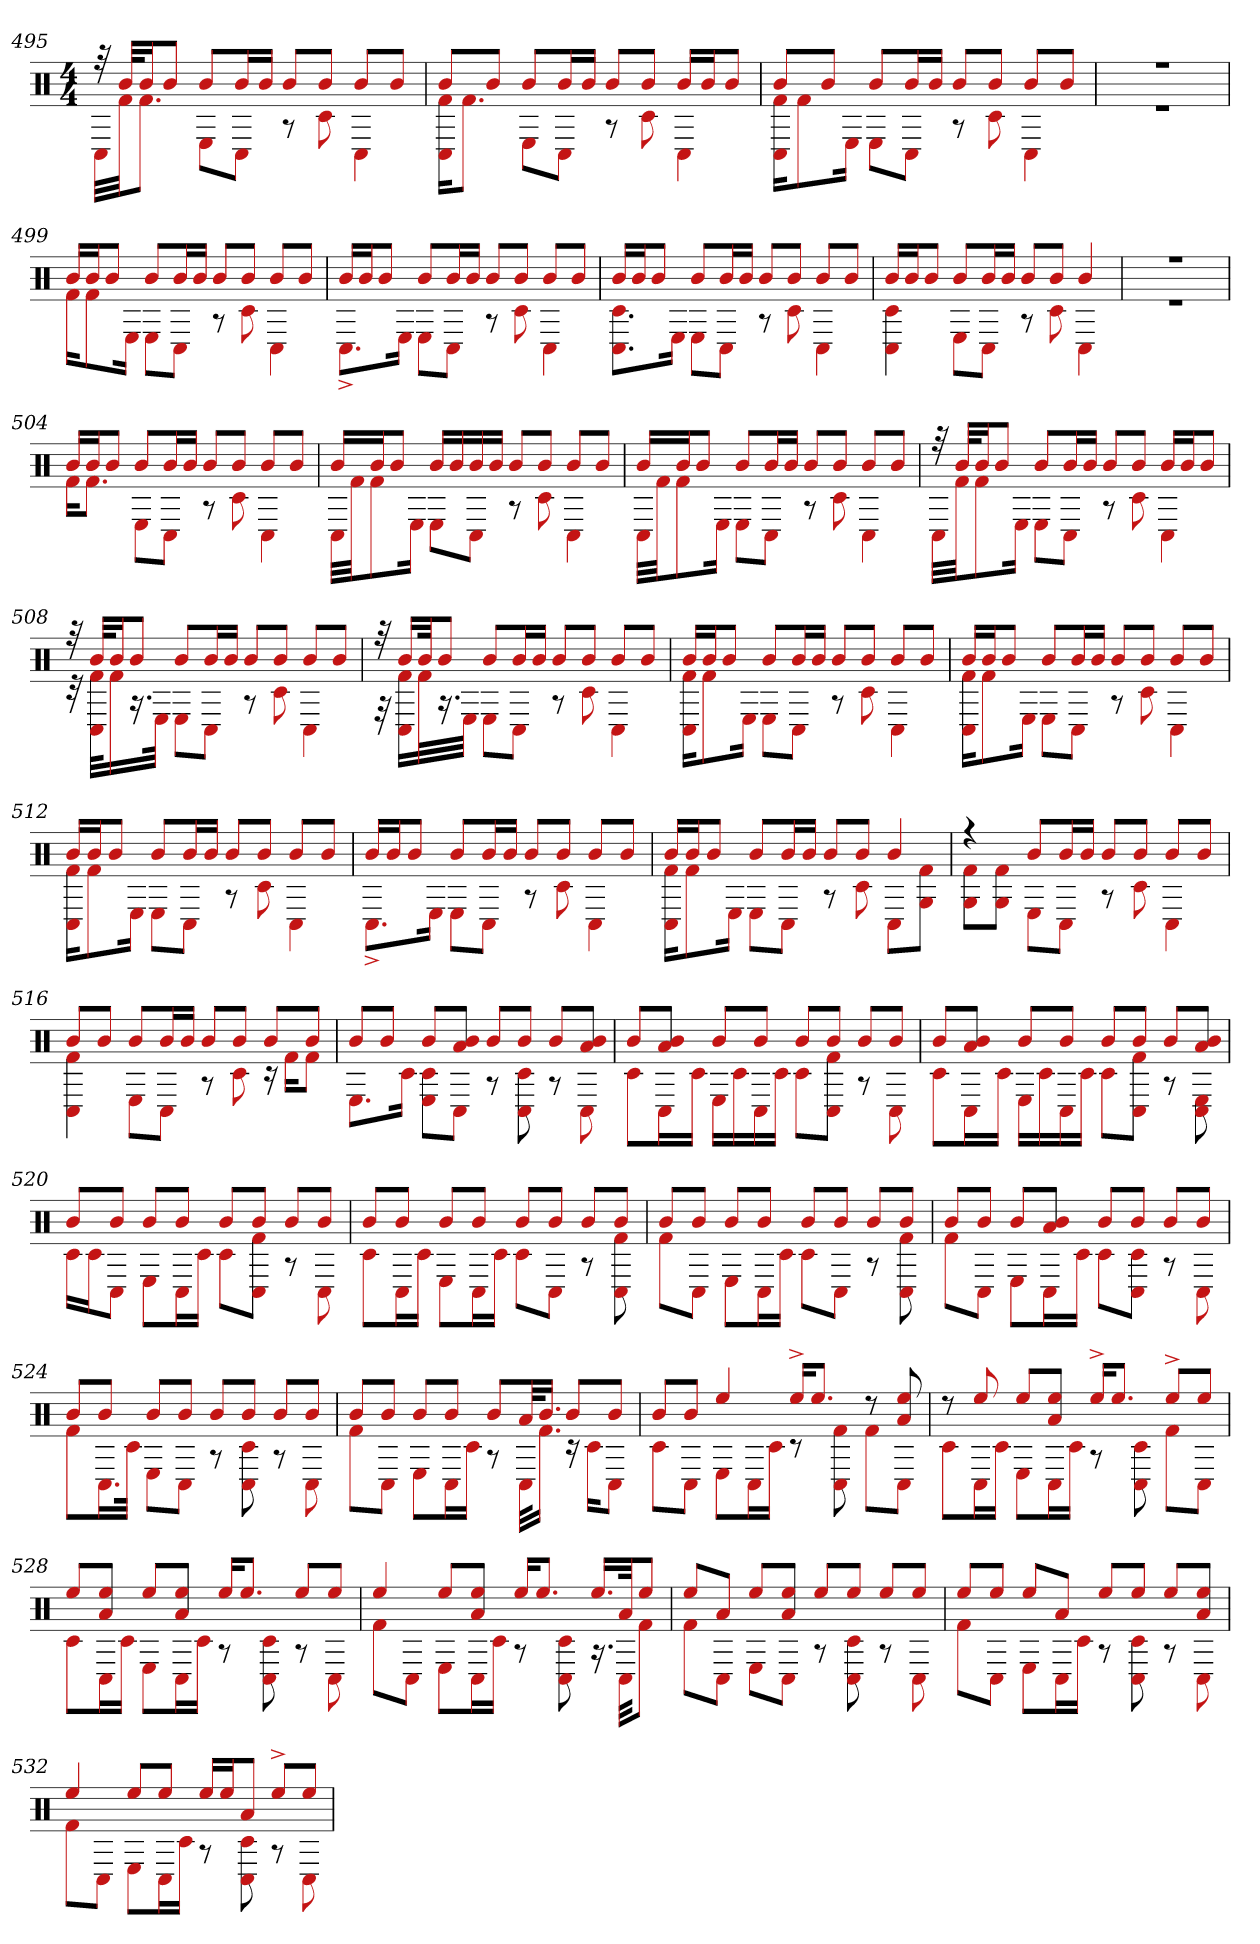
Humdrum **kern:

**kern
*part1
*staff1
*clefX
*k[]
*M4/4
=495
*^
32r	32C#LLL
32bKLL	32f#JJ
16bJ	8.f#J
8bJ	.
8bL	8EL
16bL	8C#J
16bJJ	.
8bL	8r
8bJ	8c#
8bL	4C#
8bJ	.
=496	=496
8bL	16C# 16f#KL
.	8.f#J
8bJ	.
8bL	8EL
16bL	8C#J
16bJJ	.
8bL	8r
8bJ	8c#
16bLL	4C#
16bJ	.
8bJ	.
=497	=497
8bL	16C# 16f#KL
.	8f#
8bJ	.
.	16EJk
8bL	8EL
16bL	8C#J
16bJJ	.
8bL	8r
8bJ	8c#
8bL	4C#
8bJ	.
=498	=498
1r	1r
=499	=499
16bLL	16f#KL
16bJ	8f#
8bJ	.
.	16EJk
8bL	8EL
16bL	8C#J
16bJJ	.
8bL	8r
8bJ	8c#
8bL	4C#
8bJ	.
=500	=500
16bLL	8.C#^L
16bJ	.
8bJ	.
.	16EJk
8bL	8EL
16bL	8C#J
16bJJ	.
8bL	8r
8bJ	8c#
8bL	4C#
8bJ	.
=501	=501
16bLL	8.C# 8.c#L
16bJ	.
8bJ	.
.	16EJk
8bL	8EL
16bL	8C#J
16bJJ	.
8bL	8r
8bJ	8c#
8bL	4C#
8bJ	.
=502	=502
16bLL	4C# 4c#
16bJ	.
8bJ	.
8bL	8EL
16bL	8C#J
16bJJ	.
8bL	8r
8bJ	8c#
4b	4C#
=503	=503
1r	1r
=504	=504
16bLL	16f#KL
16bJ	8.f#J
8bJ	.
8bL	8EL
16bL	8C#J
16bJJ	.
8bL	8r
8bJ	8c#
8bL	4C#
8bJ	.
=505	=505
16bLL	32C#LLL
.	32f#JJ
16bJ	8f#
8bJ	.
.	16EJk
16bLL	8EL
16b	.
16b	8C#J
16bJJ	.
8bL	8r
8bJ	8c#
8bL	4C#
8bJ	.
=506	=506
16bLL	32C#LLL
.	32f#JJ
16bJ	8f#
8bJ	.
.	16EJk
8bL	8EL
16bL	8C#J
16bJJ	.
8bL	8r
8bJ	8c#
8bL	4C#
8bJ	.
=507	=507
32r	32C#LLL
32bKLL	32f#JJ
16bJ	8f#
8bJ	.
.	16EJk
8bL	8EL
16bL	8C#J
16bJJ	.
8bL	8r
8bJ	8c#
16bLL	4C#
16bJ	.
8bJ	.
=508	=508
32r	32r
32bKLL	32C# 32f#KLL
16bJ	16f#
8bJ	16.r
.	32EJJk
8bL	8EL
16bL	8C#J
16bJJ	.
8bL	8r
8bJ	8c#
8bL	4C#
8bJ	.
=509	=509
32r	32r
16bLL	16C# 16f#LL
32bJk	32f#L
8bJ	16.r
.	32EJJJ
8bL	8EL
16bL	8C#J
16bJJ	.
8bL	8r
8bJ	8c#
8bL	4C#
8bJ	.
=510	=510
16bLL	16C# 16f#KL
16bJ	8f#
8bJ	.
.	16EJk
8bL	8EL
16bL	8C#J
16bJJ	.
8bL	8r
8bJ	8c#
8bL	4C#
8bJ	.
=511	=511
16bLL	16C# 16f#KL
16bJ	8f#
8bJ	.
.	16EJk
8bL	8EL
16bL	8C#J
16bJJ	.
8bL	8r
8bJ	8c#
8bL	4C#
8bJ	.
=512	=512
16bLL	16C# 16f#KL
16bJ	8f#
8bJ	.
.	16EJk
8bL	8EL
16bL	8C#J
16bJJ	.
8bL	8r
8bJ	8c#
8bL	4C#
8bJ	.
=513	=513
16bLL	8.C#^L
16bJ	.
8bJ	.
.	16EJk
8bL	8EL
16bL	8C#J
16bJJ	.
8bL	8r
8bJ	8c#
8bL	4C#
8bJ	.
=514	=514
16bLL	16C# 16f#KL
16bJ	8f#
8bJ	.
.	16EJk
8bL	8EL
16bL	8C#J
16bJJ	.
8bL	8r
8bJ	8c#
4b	8C#L
.	8f# 8GJ
=515	=515
4r	8G 8f#L
.	8G 8f#J
8bL	8EL
16bL	8C#J
16bJJ	.
8bL	8r
8bJ	8c#
8bL	4C#
8bJ	.
=516	=516
8bL	4C# 4f#
8bJ	.
8bL	8EL
16bL	8C#J
16bJJ	.
8bL	8r
8bJ	8c#
8bL	16r
.	16f#KL
8bJ	8f#J
=517	=517
8bL	8.EL
8bJ	.
.	16c#Jk
8bL	8c# 8EL
8a 8bJ	8C#J
8bL	8r
8bJ	8C# 8c#
8bL	8r
8a 8bJ	8C#
=518	=518
8bL	8c#L
8a 8bJ	16C#L
.	16c#JJ
8bL	16ELL
.	16c#
8bJ	16C#
.	16c#JJ
8bL	8c#L
8bJ	8C# 8f#J
8bL	8r
8bJ	8C#
=519	=519
8bL	8c#L
8a 8bJ	16C#L
.	16c#JJ
8bL	16ELL
.	16c#
8bJ	16C#
.	16c#JJ
8bL	8c#L
8bJ	8C# 8f#J
8bL	8r
8a 8bJ	8C# 8E
=520	=520
8bL	16c#LL
.	16c#J
8bJ	8C#J
8bL	8EL
8bJ	16C#L
.	16c#JJ
8bL	8c#L
8bJ	8C# 8f#J
8bL	8r
8bJ	8C#
=521	=521
8bL	8c#L
8bJ	16C#L
.	16c#JJ
8bL	8EL
8bJ	16C#L
.	16c#JJ
8bL	8c#L
8bJ	8C#J
8bL	8r
8bJ	8C# 8f#
=522	=522
8bL	8f#L
8bJ	8C#J
8bL	8EL
8bJ	16C#L
.	16c#JJ
8bL	8c#L
8bJ	8C#J
8bL	8r
8bJ	8C# 8f#
=523	=523
8bL	8f#L
8bJ	8C#J
8bL	8EL
8a 8bJ	16C#L
.	16c#JJ
8bL	8c#L
8bJ	8C# 8c#J
8bL	8r
8bJ	8C#
=524	=524
8bL	8f#L
8bJ	16.C#L
.	32c#JJk
8bL	8EL
8bJ	8C#J
8bL	8r
8bJ	8C# 8c#
8bL	8r
8bJ	8C#
=525	=525
8bL	8f#L
8bJ	8C#J
8bL	8EL
8bJ	16C#L
.	16c#JJ
8bL	8r
32akL	32C#KLL
16.bJJ	16.f#JJ
8bL	16r
.	16c#KL
8bJ	8C#J
=526	=526
8bL	8c#L
8bJ	8C#J
4ee	8EL
.	16C#L
.	16c#JJ
16ee^KL	8r
8.eeJ	.
.	8C# 8f#
8r	8f#L
8a 8ee	8C#J
=527	=527
8r	8c#L
8ee	16C#L
.	16c#JJ
8eeL	8EL
8a 8eeJ	16C#L
.	16c#JJ
16ee^KL	8r
8.eeJ	.
.	8c# 8C#
8ee^L	8f#L
8eeJ	8C#J
=528	=528
8eeL	8c#L
8a 8eeJ	16C#L
.	16c#JJ
8eeL	8EL
8a 8eeJ	16C#L
.	16c#JJ
16eeKL	8r
8.eeJ	.
.	8C# 8c#
8eeL	8r
8eeJ	8C#
=529	=529
4ee	8f#L
.	8C#J
8eeL	8EL
8a 8eeJ	16C#L
.	16c#JJ
16eeKL	8r
8.eeJ	.
.	8c# 8C#
16.eeLL	16.r
32aJk	32C#KKL
8eeJ	8f#J
=530	=530
8eeL	8f#L
8aJ	8C#J
8eeL	8EL
8a 8eeJ	8C#J
8eeL	8r
8eeJ	8C# 8c#
8eeL	8r
8eeJ	8C#
=531	=531
8eeL	8f#L
8eeJ	8C#J
8eeL	8EL
8aJ	16C#L
.	16c#JJ
8eeL	8r
8eeJ	8C# 8c#
8eeL	8r
8a 8eeJ	8C#
=532	=532
4ee	8f#L
.	8C#J
8eeL	8EL
8eeJ	16C#L
.	16c#JJ
16eeLL	8r
16eeJ	.
8aJ	8c# 8C#
8ee^L	8r
8eeJ	8C#
*v	*v
=
*-
